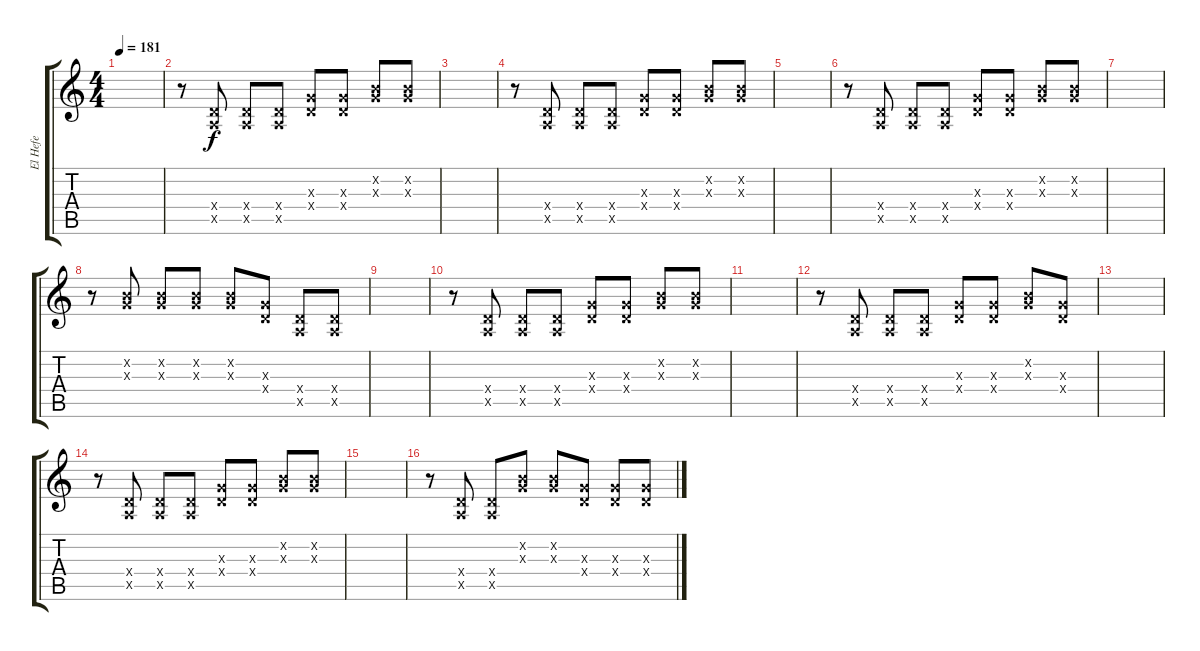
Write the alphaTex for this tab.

\track ("El Hefe" "El Hefe") {instrument distortionguitar}
\staff {score tabs}
\tuning (E4 B3 G3 D3 A2 E2) {hide}
\ts (4 4)
\tempo 181
\clef g2
\ks c
|
r.8 (0.4{x} 0.5{x}).8 (0.4{x} 0.5{x}).8 (0.4{x} 0.5{x}).8 (0.3{x} 0.4{x}).8 (0.3{x} 0.4{x}).8 (0.2{x} 0.3{x}).8 (0.2{x} 0.3{x}).8 |
|
r.8 (0.4{x} 0.5{x}).8 (0.4{x} 0.5{x}).8 (0.4{x} 0.5{x}).8 (0.3{x} 0.4{x}).8 (0.3{x} 0.4{x}).8 (0.2{x} 0.3{x}).8 (0.2{x} 0.3{x}).8 |
|
r.8 (0.4{x} 0.5{x}).8 (0.4{x} 0.5{x}).8 (0.4{x} 0.5{x}).8 (0.3{x} 0.4{x}).8 (0.3{x} 0.4{x}).8 (0.2{x} 0.3{x}).8 (0.2{x} 0.3{x}).8 |
|
r.8 (0.2{x} 0.3{x}).8 (0.2{x} 0.3{x}).8 (0.2{x} 0.3{x}).8 (0.2{x} 0.3{x}).8 (0.3{x} 0.4{x}).8 (0.4{x} 0.5{x}).8 (0.4{x} 0.5{x}).8 |
|
r.8 (0.4{x} 0.5{x}).8 (0.4{x} 0.5{x}).8 (0.4{x} 0.5{x}).8 (0.3{x} 0.4{x}).8 (0.3{x} 0.4{x}).8 (0.2{x} 0.3{x}).8 (0.2{x} 0.3{x}).8 |
|
r.8 (0.4{x} 0.5{x}).8 (0.4{x} 0.5{x}).8 (0.4{x} 0.5{x}).8 (0.3{x} 0.4{x}).8 (0.3{x} 0.4{x}).8 (0.2{x} 0.3{x}).8 (0.3{x} 0.4{x}).8 |
|
r.8 (0.4{x} 0.5{x}).8 (0.4{x} 0.5{x}).8 (0.4{x} 0.5{x}).8 (0.3{x} 0.4{x}).8 (0.3{x} 0.4{x}).8 (0.2{x} 0.3{x}).8 (0.2{x} 0.3{x}).8 |
|
r.8 (0.4{x} 0.5{x}).8 (0.4{x} 0.5{x}).8 (0.2{x} 0.3{x}).8 (0.2{x} 0.3{x}).8 (0.3{x} 0.4{x}).8 (0.3{x} 0.4{x}).8 (0.3{x} 0.4{x}).8
